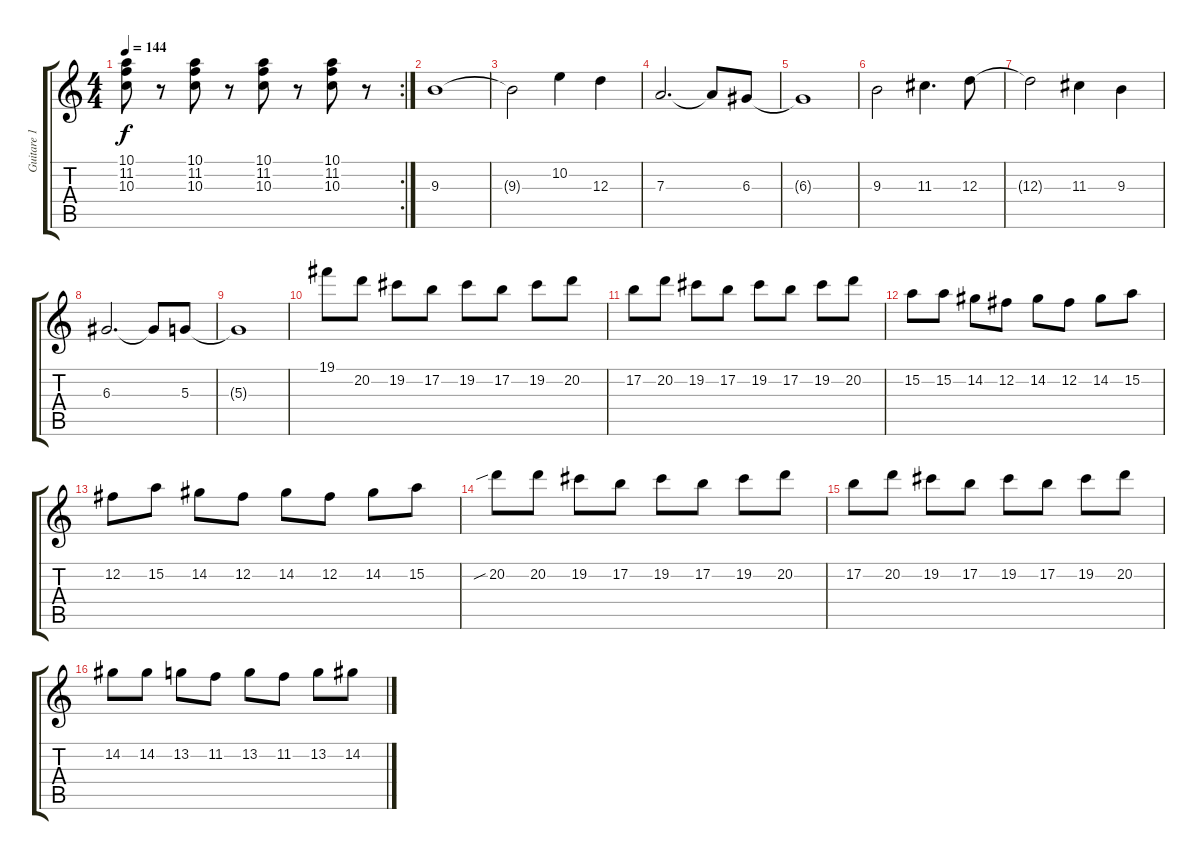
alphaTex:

\track ("Guitare 1" "Guitare 1") {instrument distortionguitar}
\staff {score tabs}
\tuning (B3 Gb3 D3 A2 E2 B1) {hide}
\rc 2
\ts (4 4)
\tempo 144
\clef g2
\ks c
(10.1 11.2 10.3).8{dy f} r.8 (10.1 11.2 10.3).8 r.8 (10.1 11.2 10.3).8 r.8 (10.1 11.2 10.3).8 r.8 |
9.3.1 |
9.3{t}.2 10.2.4 12.3.4 |
7.3.2{d} 7.3{t}.8 6.3.8 |
6.3{t}.1 |
9.3.2 11.3.4{d} 12.3.8 |
12.3{t}.2 11.3.4 9.3.4 |
6.3.2{d} 6.3{t}.8 5.3.8 |
5.3{t}.1 |
19.1.8 20.2.8 19.2.8 17.2.8 19.2.8 17.2.8 19.2.8 20.2.8 |
17.2.8 20.2.8 19.2.8 17.2.8 19.2.8 17.2.8 19.2.8 20.2.8 |
15.2.8 15.2.8 14.2.8 12.2.8 14.2.8 12.2.8 14.2.8 15.2.8 |
12.2.8 15.2.8 14.2.8 12.2.8 14.2.8 12.2.8 14.2.8 15.2.8 |
20.2{sib}.8 20.2.8 19.2.8 17.2.8 19.2.8 17.2.8 19.2.8 20.2.8 |
17.2.8 20.2.8 19.2.8 17.2.8 19.2.8 17.2.8 19.2.8 20.2.8 |
14.2.8 14.2.8 13.2.8 11.2.8 13.2.8 11.2.8 13.2.8 14.2.8
